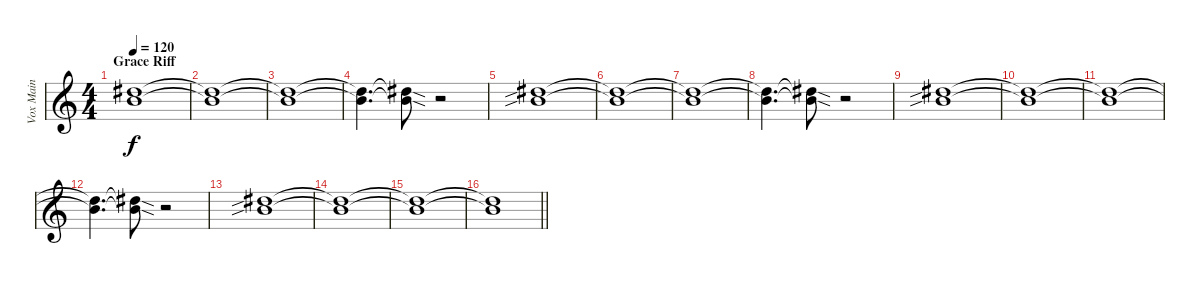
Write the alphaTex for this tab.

\track ("Vox Main" "Vox Main") {instrument electricbasspick}
\staff {score}
\tuning (Db4 Ab3 E3 B2 Gb2 B1) {hide}
\ts (4 4)
\section ("" "Grace Riff")
\tempo 120
\clef g2
\ks c
(2.1 3.2).1{dy f} |
(2.1{t} 3.2{t}).1 |
(2.1{t} 3.2{t}).1 |
(2.1{t} 3.2{t}).4{d} (2.1{sod t} 3.2{sod t}).8 r.2 |
(2.1{sib} 3.2{sib}).1 |
(2.1{t} 3.2{t}).1 |
(2.1{t} 3.2{t}).1 |
(2.1{t} 3.2{t}).4{d} (2.1{sod t} 3.2{sod t}).8 r.2 |
(2.1{sib} 3.2{sib}).1 |
(2.1{t} 3.2{t}).1 |
(2.1{t} 3.2{t}).1 |
(2.1{t} 3.2{t}).4{d} (2.1{sod t} 3.2{sod t}).8 r.2 |
(2.1{sib} 3.2{sib}).1 |
(2.1{t} 3.2{t}).1 |
(2.1{t} 3.2{t}).1 |
\barLineRight lightlight
(2.1{t} 3.2{t}).1
